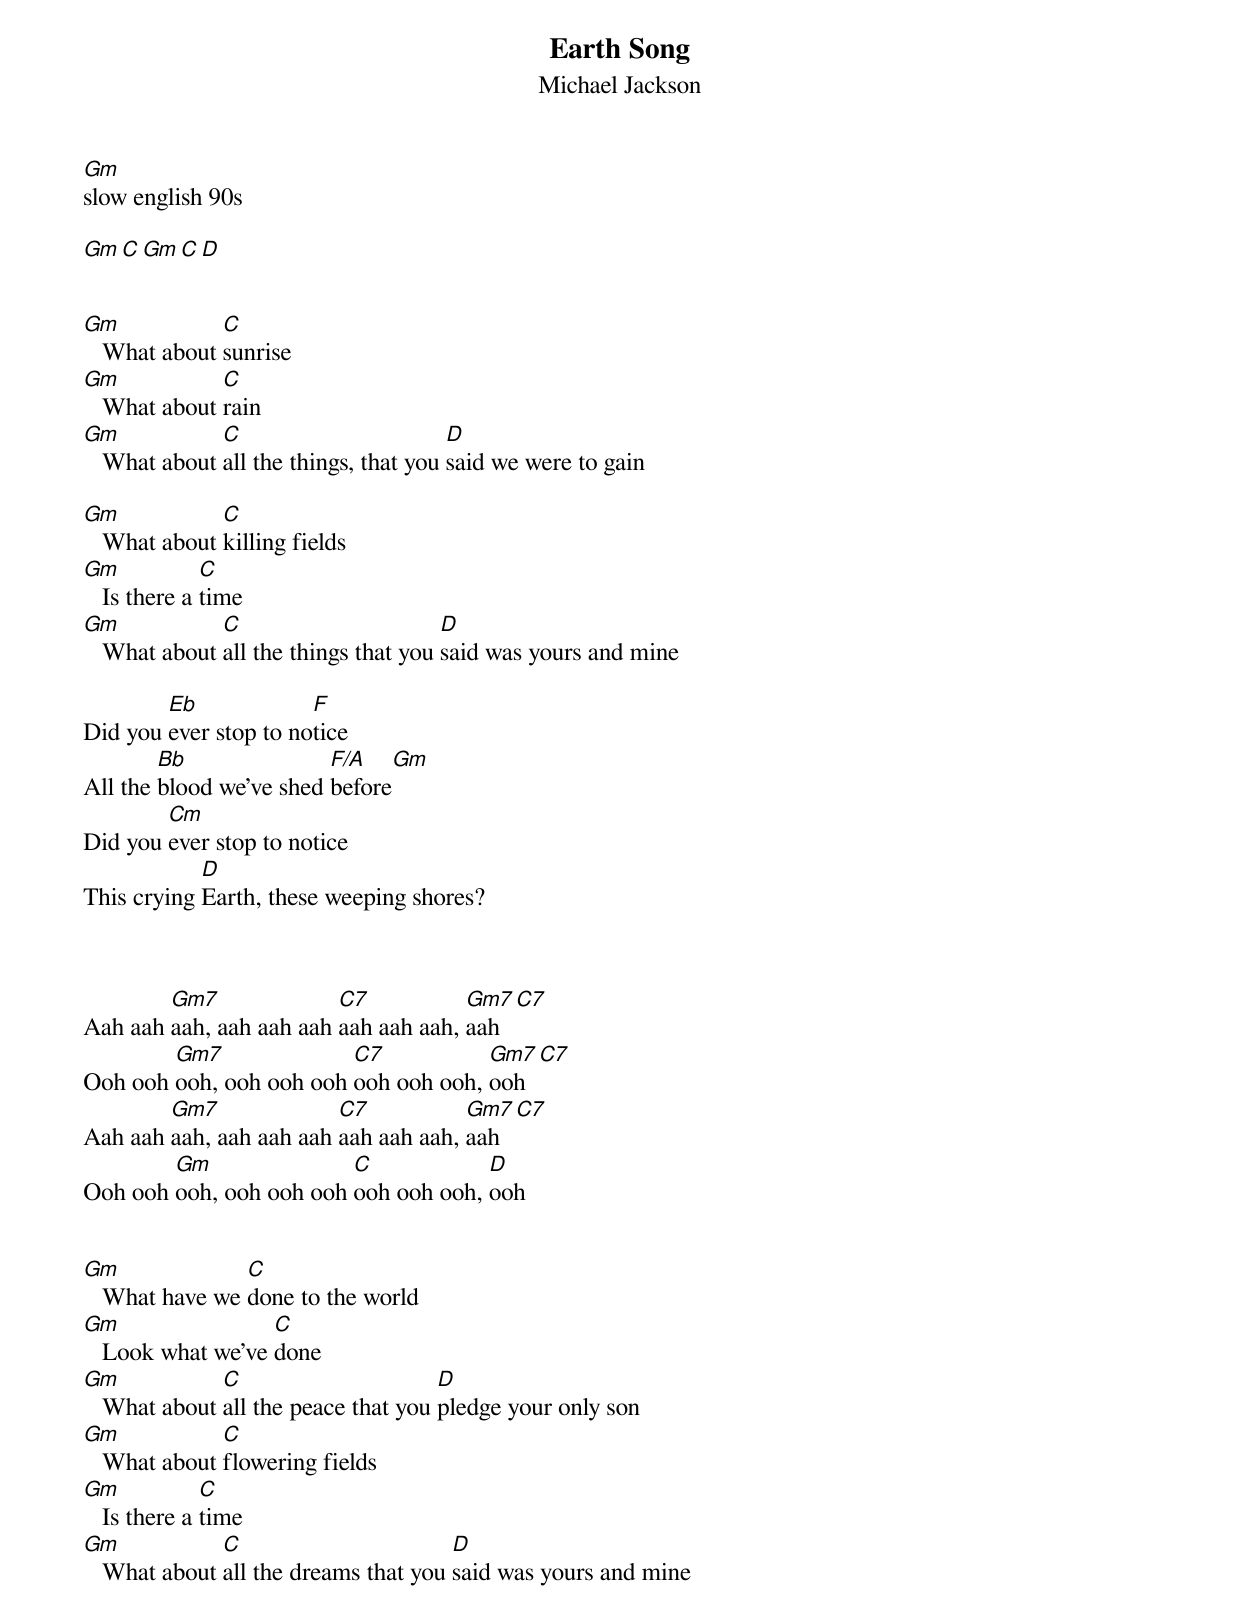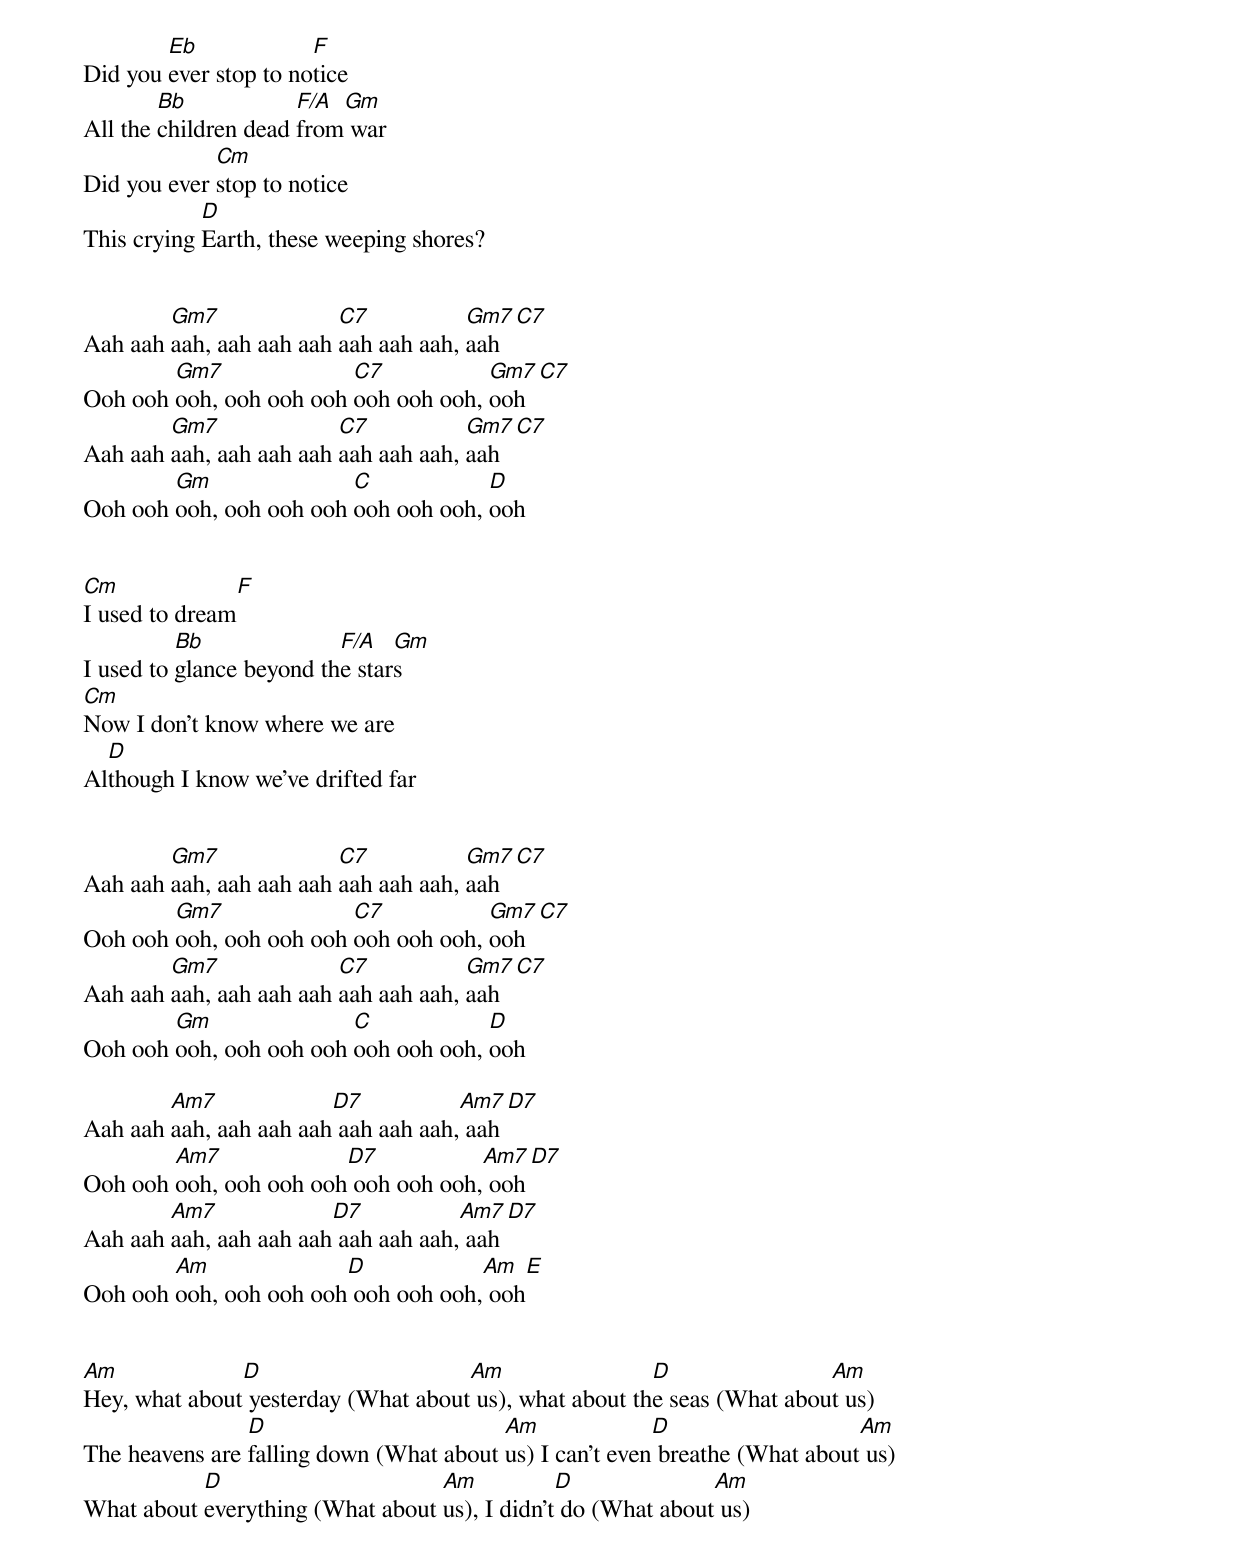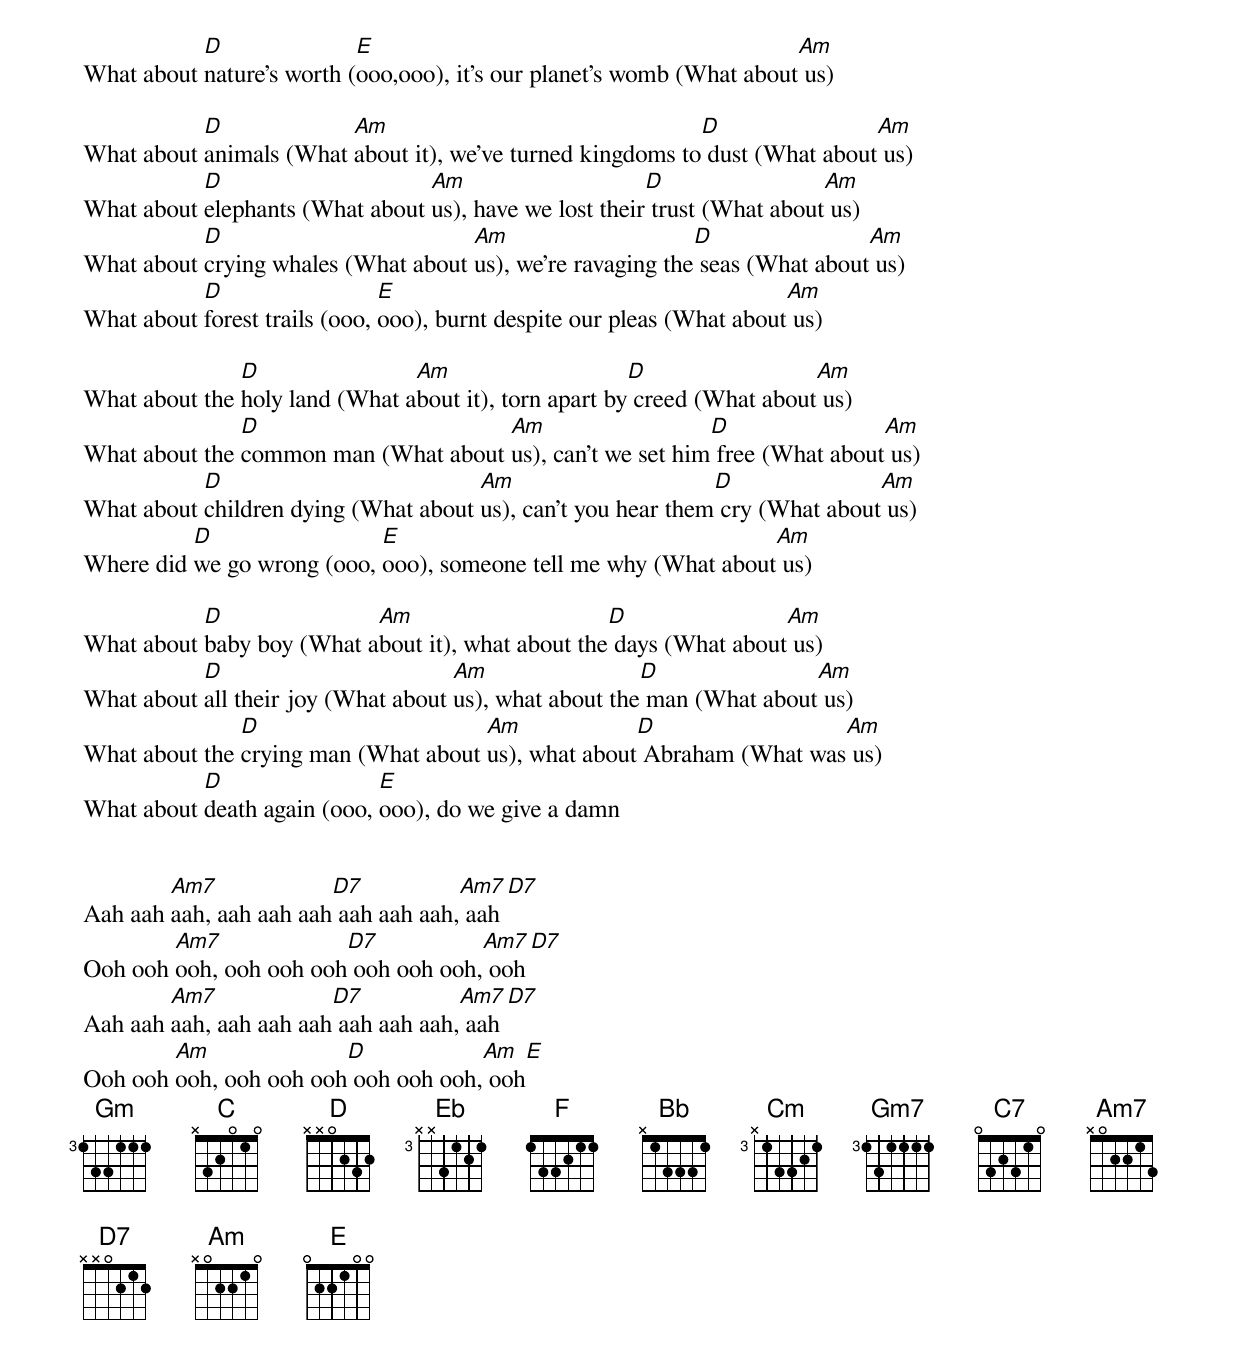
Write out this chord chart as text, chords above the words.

Earth Song
Michael Jackson
Gm
slow english 90s

 Gm   C   Gm   C   D


Gm            C
   What about sunrise
Gm            C
   What about rain
Gm            C                        D
   What about all the things, that you said we were to gain

Gm            C
   What about killing fields
Gm            C
   Is there a time
Gm            C                       D
   What about all the things that you said was yours and mine

        Eb             F
Did you ever stop to notice
        Bb               F/A   Gm
All the blood we've shed before
        Cm
Did you ever stop to notice
            D
This crying Earth, these weeping shores?



        Gm7              C7           Gm7     C7
Aah aah aah, aah aah aah aah aah aah, aah
        Gm7              C7           Gm7     C7
Ooh ooh ooh, ooh ooh ooh ooh ooh ooh, ooh
        Gm7              C7           Gm7     C7
Aah aah aah, aah aah aah aah aah aah, aah
        Gm               C            D
Ooh ooh ooh, ooh ooh ooh ooh ooh ooh, ooh


Gm              C
   What have we done to the world
Gm                 C
   Look what we've done
Gm            C                      D
   What about all the peace that you pledge your only son
Gm            C
   What about flowering fields
Gm            C
   Is there a time
Gm            C                       D
   What about all the dreams that you said was yours and mine

        Eb             F
Did you ever stop to notice
        Bb            F/A Gm
All the children dead from war
             Cm
Did you ever stop to notice
            D
This crying Earth, these weeping shores?


        Gm7              C7           Gm7     C7
Aah aah aah, aah aah aah aah aah aah, aah
        Gm7              C7           Gm7     C7
Ooh ooh ooh, ooh ooh ooh ooh ooh ooh, ooh
        Gm7              C7           Gm7     C7
Aah aah aah, aah aah aah aah aah aah, aah
        Gm               C            D
Ooh ooh ooh, ooh ooh ooh ooh ooh ooh, ooh


Cm              F
I used to dream
          Bb              F/A   Gm
I used to glance beyond the stars
Cm
Now I don't know where we are
  D
Although I know we've drifted far


        Gm7              C7           Gm7     C7
Aah aah aah, aah aah aah aah aah aah, aah
        Gm7              C7           Gm7     C7
Ooh ooh ooh, ooh ooh ooh ooh ooh ooh, ooh
        Gm7              C7           Gm7     C7
Aah aah aah, aah aah aah aah aah aah, aah
        Gm               C            D
Ooh ooh ooh, ooh ooh ooh ooh ooh ooh, ooh

        Am7             D7           Am7  D7
Aah aah aah, aah aah aah aah aah aah, aah
        Am7             D7           Am7  D7
Ooh ooh ooh, ooh ooh ooh ooh ooh ooh, ooh
        Am7             D7           Am7  D7
Aah aah aah, aah aah aah aah aah aah, aah
        Am              D            Am  E
Ooh ooh ooh, ooh ooh ooh ooh ooh ooh, ooh


Am             D                     Am                 D                Am
Hey, what about yesterday (What about us), what about the seas (What about us)
                D                        Am              D                   Am
The heavens are falling down (What about us) I can't even breathe (What about us)
           D                      Am           D              Am
What about everything (What about us), I didn't do (What about us)
           D               E                                           Am
What about nature's worth (ooo,ooo), it's our planet's womb (What about us)

           D             Am                                 D                Am
What about animals (What about it), we've turned kingdoms to dust (What about us)
           D                     Am                     D                 Am
What about elephants (What about us), have we lost their trust (What about us)
           D                         Am                     D                Am
What about crying whales (What about us), we're ravaging the seas (What about us)
           D                   E                                        Am
What about forest trails (ooo, ooo), burnt despite our pleas (What about us)

               D                Am                     D                 Am
What about the holy land (What about it), torn apart by creed (What about us)
               D                      Am                   D                Am
What about the common man (What about us), can't we set him free (What about us)
           D                          Am                      D               Am
What about children dying (What about us), can't you hear them cry (What about us)
          D                 E                                    Am
Where did we go wrong (ooo, ooo), someone tell me why (What about us)

           D               Am                      D                Am
What about baby boy (What about it), what about the days (What about us)
           D                         Am                 D               Am
What about all their joy (What about us), what about the man (What about us)
               D                      Am             D                 Am
What about the crying man (What about us), what about Abraham (What was us)
           D                 E
What about death again (ooo, ooo), do we give a damn


        Am7             D7           Am7  D7
Aah aah aah, aah aah aah aah aah aah, aah
        Am7             D7           Am7  D7
Ooh ooh ooh, ooh ooh ooh ooh ooh ooh, ooh
        Am7             D7           Am7  D7
Aah aah aah, aah aah aah aah aah aah, aah
        Am              D            Am  E
Ooh ooh ooh, ooh ooh ooh ooh ooh ooh, ooh
